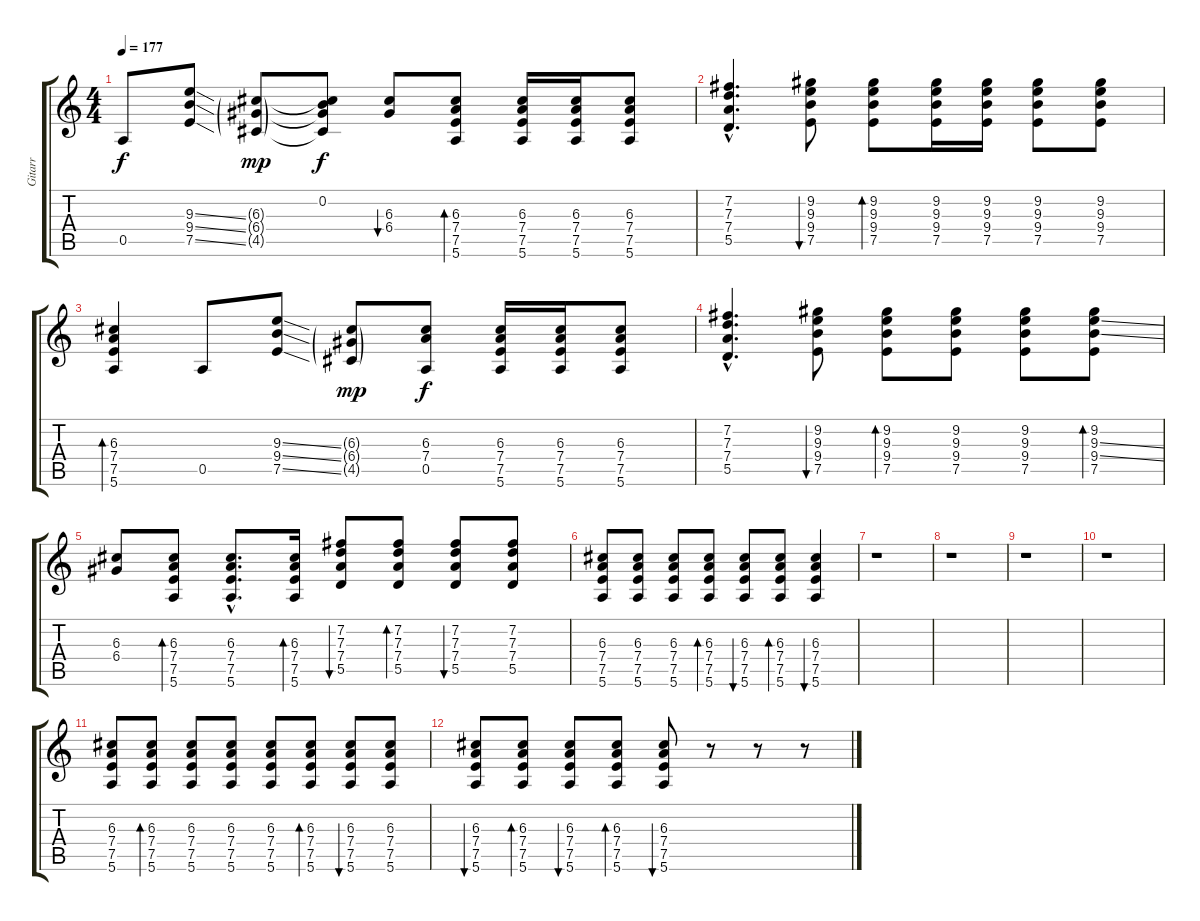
\track ("Gitarr" "Gitarr") {instrument distortionguitar}
\staff {score tabs}
\tuning (E4 B3 G3 D3 A2 E2) {hide}
\ts (4 4)
\tempo 177
\clef g2
\ks c
0.5.8{dy f} (9.3{ss} 9.4{ss} 7.5{ss}).8 (6.3{g} 6.4{g} 4.5{g}).8{dy mp} (0.2 6.3{t} 6.4{t} 4.5{t}).8{dy f} (6.3 6.4).8{bu 240} (6.3 7.4 7.5 5.6).8{bd 240} (6.3 7.4 7.5 5.6).16 (6.3 7.4 7.5 5.6).16 (6.3 7.4 7.5 5.6).8 |
(7.2{hac} 7.3{hac} 7.4{hac} 5.5{hac}).4{d} (9.2 9.3 9.4 7.5).8{bu 240} (9.2 9.3 9.4 7.5).8{bd 240} (9.2 9.3 9.4 7.5).16 (9.2 9.3 9.4 7.5).16 (9.2 9.3 9.4 7.5).8 (9.2 9.3 9.4 7.5).8 |
(6.3 7.4 7.5 5.6).4{bd 240} 0.5.8 (9.3{ss} 9.4{ss} 7.5{ss}).8 (6.3{g} 6.4{g} 4.5{g}).8{dy mp} (6.3 7.4 0.5).8{dy f} (6.3 7.4 7.5 5.6).16 (6.3 7.4 7.5 5.6).16 (6.3 7.4 7.5 5.6).8 |
(7.2{hac} 7.3{hac} 7.4{hac} 5.5{hac}).4{d} (9.2 9.3 9.4 7.5).8{bu 240} (9.2 9.3 9.4 7.5).8{bd 240} (9.2 9.3 9.4 7.5).8 (9.2 9.3 9.4 7.5).8 (9.2 9.3{ss} 9.4{ss} 7.5).8{bd 240} |
(6.3 6.4).8 (6.3 7.4 7.5 5.6).8{bd 240} (6.3{hac} 7.4{hac} 7.5{hac} 5.6{hac}).8{d} (6.3 7.4 7.5 5.6).16{bd 120} (7.2 7.3 7.4 5.5).8{bu 240} (7.2 7.3 7.4 5.5).8{bd 240} (7.2 7.3 7.4 5.5).8{bu 240} (7.2 7.3 7.4 5.5).8 |
(6.3 7.4 7.5 5.6).8 (6.3 7.4 7.5 5.6).8 (6.3 7.4 7.5 5.6).8 (6.3 7.4 7.5 5.6).8{bd 240} (6.3 7.4 7.5 5.6).8{bu 240} (6.3 7.4 7.5 5.6).8{bd 240} (6.3 7.4 7.5 5.6).4{bu 240} |
r.1 |
r.1 |
r.1 |
r.1 |
(6.3 7.4 7.5 5.6).8 (6.3 7.4 7.5 5.6).8{bd 240} (6.3 7.4 7.5 5.6).8 (6.3 7.4 7.5 5.6).8 (6.3 7.4 7.5 5.6).8 (6.3 7.4 7.5 5.6).8{bd 240} (6.3 7.4 7.5 5.6).8{bu 240} (6.3 7.4 7.5 5.6).8 |
(6.3 7.4 7.5 5.6).8{bu 240} (6.3 7.4 7.5 5.6).8{bd 240} (6.3 7.4 7.5 5.6).8{bu 240} (6.3 7.4 7.5 5.6).8{bd 240} (6.3 7.4 7.5 5.6).8{bu 240} r.8 r.8 r.8
